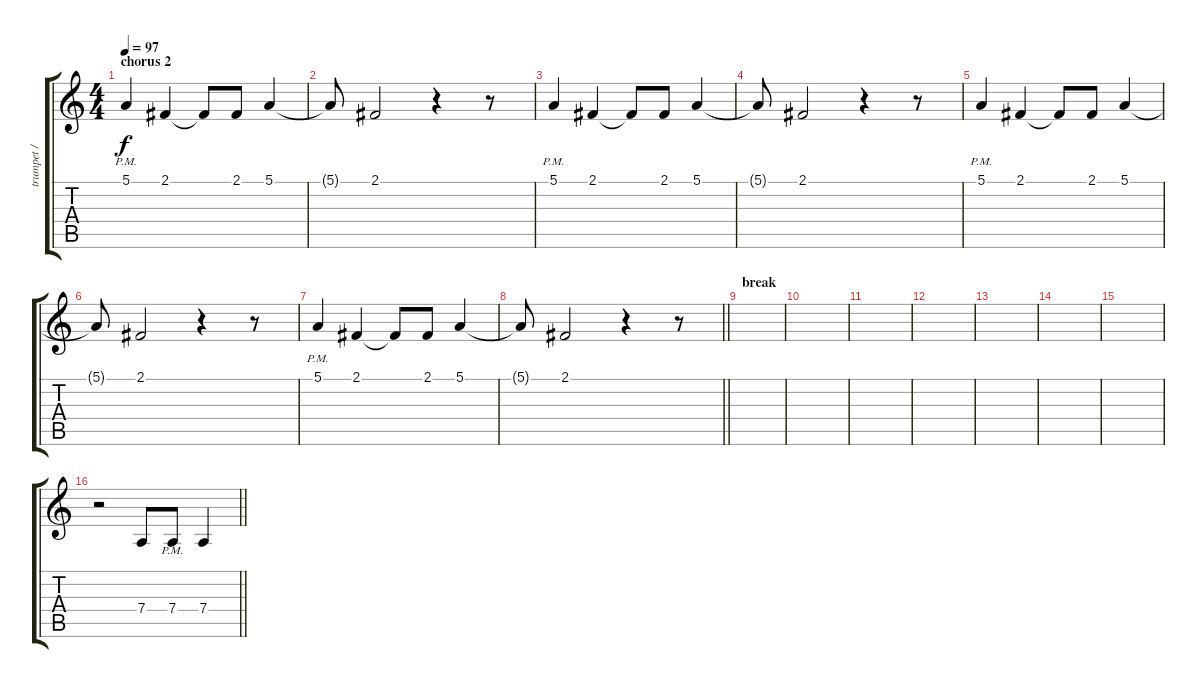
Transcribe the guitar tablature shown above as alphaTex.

\track ("trumpet / sax" "trumpet / ") {instrument trumpet}
\staff {score tabs}
\tuning (E4 B3 G3 D3 A2 E2) {hide}
\ts (4 4)
\section ("" "chorus 2")
\tempo 97
\clef g2
\ks c
5.1{pm}.4{dy f} 2.1.4 2.1{t}.8 2.1.8 5.1.4 |
5.1{t}.8 2.1.2 r.4 r.8 |
5.1{pm}.4 2.1.4 2.1{t}.8 2.1.8 5.1.4 |
5.1{t}.8 2.1.2 r.4 r.8 |
5.1{pm}.4 2.1.4 2.1{t}.8 2.1.8 5.1.4 |
5.1{t}.8 2.1.2 r.4 r.8 |
5.1{pm}.4 2.1.4 2.1{t}.8 2.1.8 5.1.4 |
\barLineRight lightlight
5.1{t}.8 2.1.2 r.4 r.8 |
\section ("" "break")
|
|
|
|
|
|
|
\barLineRight lightlight
r.2{volume 13 instrument altosax} 7.4.8 7.4{pm}.8 7.4.4
